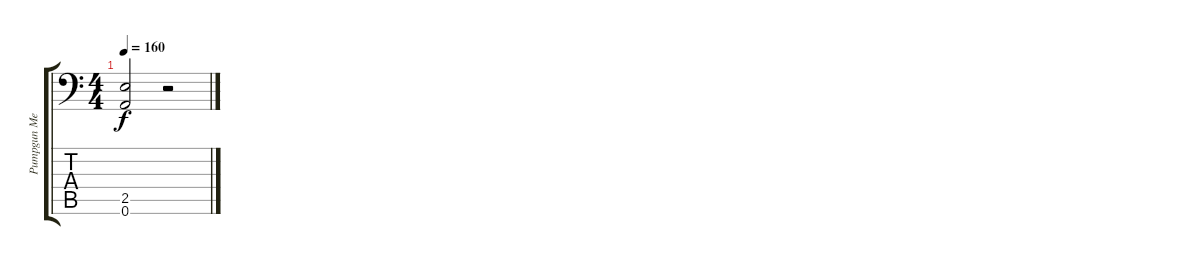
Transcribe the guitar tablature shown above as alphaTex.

\track ("Pumpgun Messiah (Guitar 1)" "Pumpgun Me") {instrument distortionguitar}
\staff {score tabs}
\tuning (A3 E3 C3 G2 D2 A1) {hide}
\ts (4 4)
\tempo 160
\clef f4
\ks c
(2.5 0.6).2{dy f} r.2
